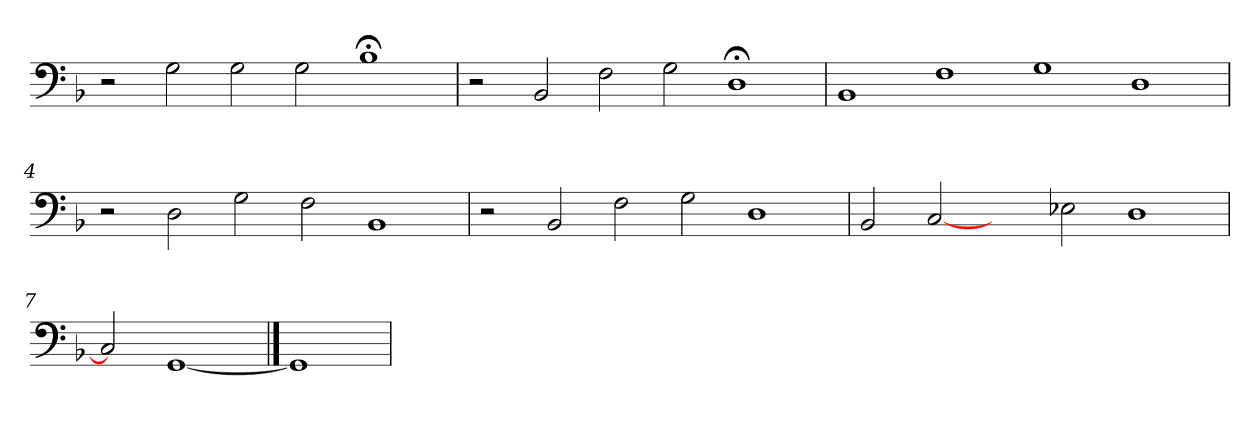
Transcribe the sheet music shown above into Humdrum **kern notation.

**kern
*part1
*staff1
*clefF4
*k[b-]
=1
2r
2G\
2G\
2G\
1B-;<
=2
2r
2BB-/
2F\
2G\
1D;<
=3
1BB-
1F
1G
1D
=4
2r
2D\
2G\
2F\
1BB-
=5
2r
2BB-/
2F\
2G\
1D
=6
2BB-/
[2C
2ryy
2E-X\
1D
=7
2C]
[1GG
==8
1GG]
=
*-
